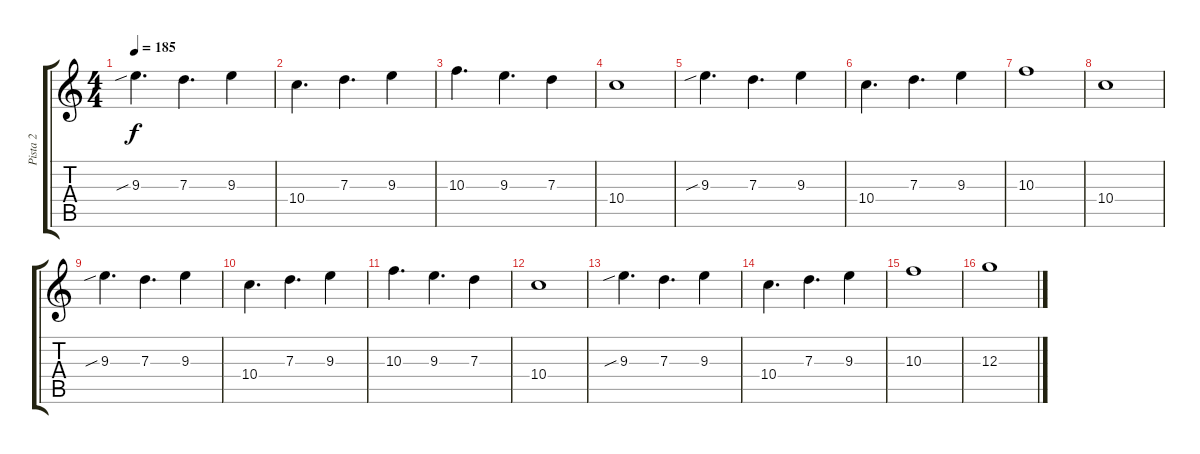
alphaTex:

\track ("Pista 2" "Pista 2") {instrument overdrivenguitar}
\staff {score tabs}
\tuning (E4 B3 G3 D3 A2 E2) {hide}
\ts (4 4)
\tempo 185
\clef g2
\ks c
9.3{sib}.4{d dy f} 7.3.4{d} 9.3.4 |
10.4.4{d} 7.3.4{d} 9.3.4 |
10.3.4{d} 9.3.4{d} 7.3.4 |
10.4.1 |
9.3{sib}.4{d} 7.3.4{d} 9.3.4 |
10.4.4{d} 7.3.4{d} 9.3.4 |
10.3.1 |
10.4.1 |
9.3{sib}.4{d} 7.3.4{d} 9.3.4 |
10.4.4{d} 7.3.4{d} 9.3.4 |
10.3.4{d} 9.3.4{d} 7.3.4 |
10.4.1 |
9.3{sib}.4{d} 7.3.4{d} 9.3.4 |
10.4.4{d} 7.3.4{d} 9.3.4 |
10.3.1 |
12.3.1
